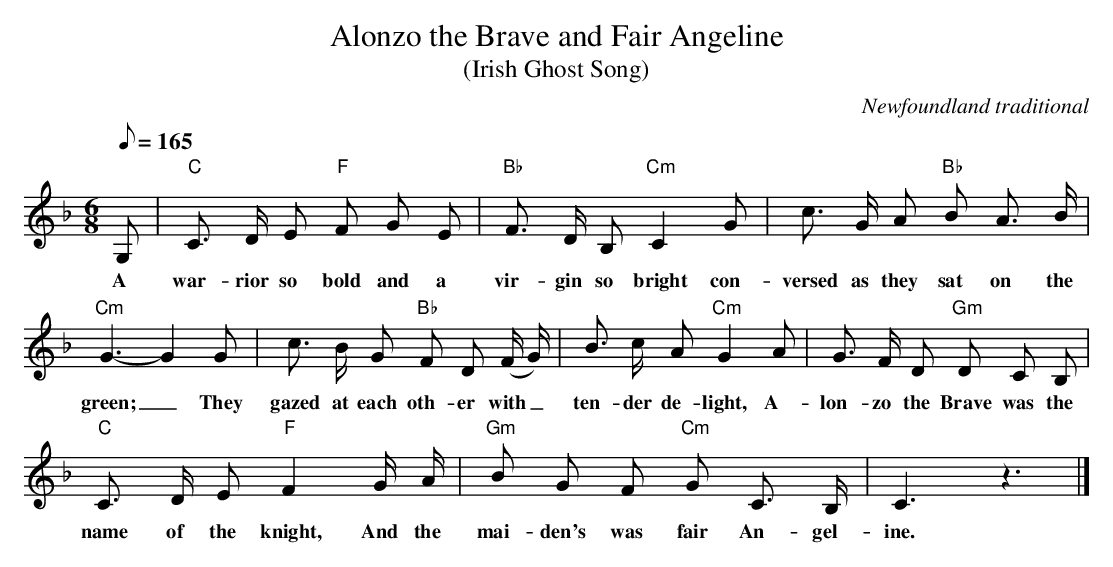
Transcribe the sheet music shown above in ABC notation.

X:1
T:Alonzo the Brave and Fair Angeline
T:(Irish Ghost Song)
L:1/8
C:Newfoundland traditional
M:6/8
Q:1/8=165
K:CMix
G,|"C"C> D E "F"F G E|"Bb"F> D B, "Cm"C2 G|c> G A "Bb"B A> B|
w:A war-rior so bold and a vir-gin so bright con-versed as they sat on the
"Cm"G3-G2 G|c> B G "Bb"F D (F/2 G/2)|B> c A "Cm"G2 A|G> F D "Gm"D C B,|
w:green;_ They gazed at each oth-er with_ ten-der de-light, A-lon-zo the Brave was the
"C"C> D E "F"F2 G/2 A/2|"Gm"B G F "Cm"G C> B,| C3 z3|]
w:name of the knight, And the mai-den's was fair An-gel-ine.
